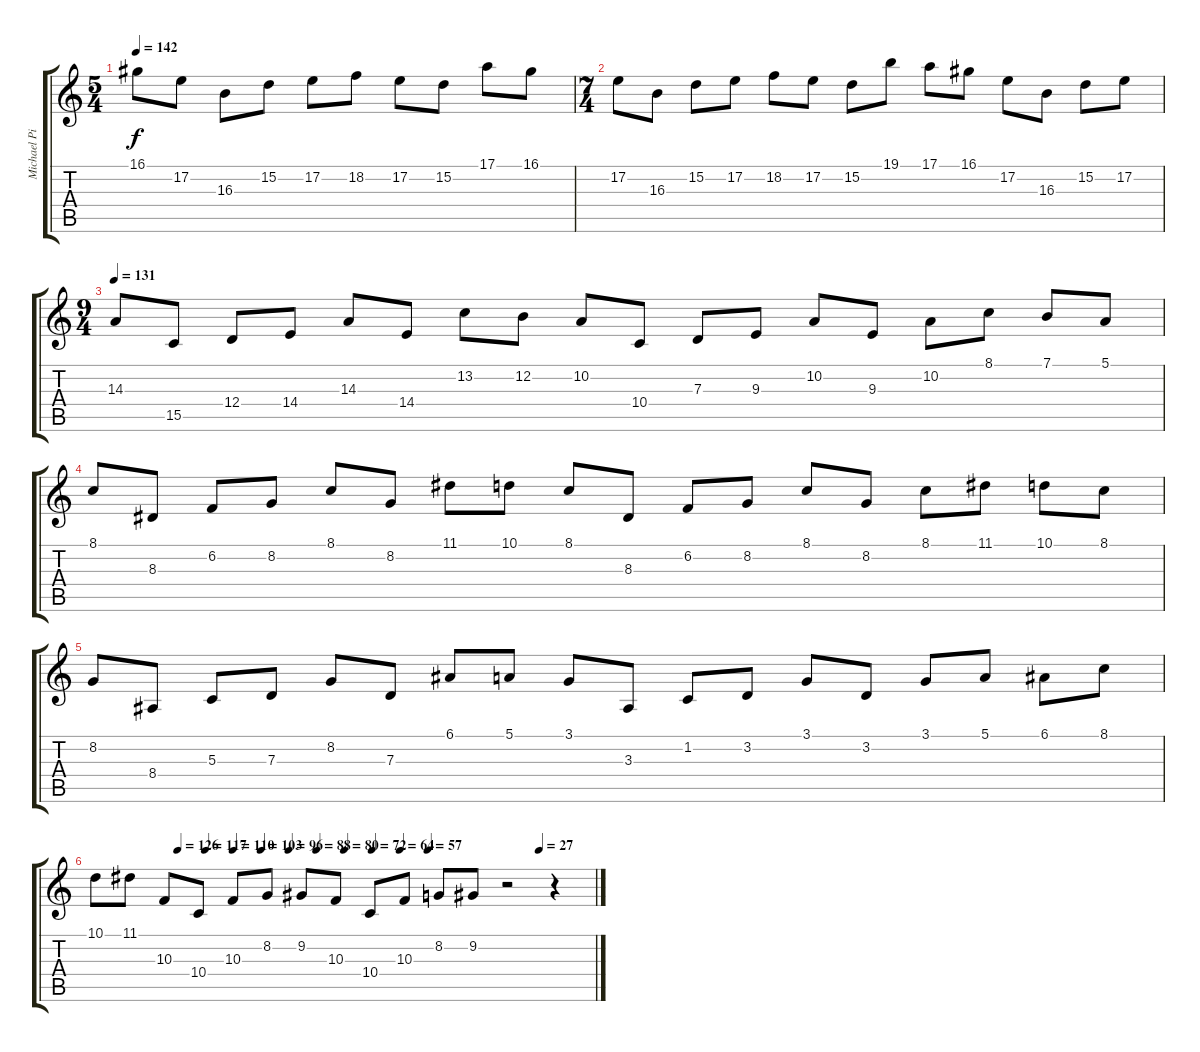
\track ("Michael Pinnella (harpsichord)" "Michael Pi") {instrument harpsichord}
\staff {score tabs}
\tuning (E4 B3 G3 D3 A2 E2) {hide}
\ts (5 4)
\tempo 142
\clef g2
\ks c
16.1.8{dy f} 17.2.8 16.3.8 15.2.8 17.2.8 18.2.8 17.2.8 15.2.8 17.1.8 16.1.8 |
\ts (7 4)
17.2.8 16.3.8 15.2.8 17.2.8 18.2.8 17.2.8 15.2.8 19.1.8 17.1.8 16.1.8 17.2.8 16.3.8 15.2.8 17.2.8 |
\ts (9 4)
\tempo 131
14.3.8{volume 15 balance 8} 15.5.8 12.4.8 14.4.8 14.3.8 14.4.8 13.2.8 12.2.8 10.2.8 10.4.8 7.3.8 9.3.8 10.2.8 9.3.8 10.2.8 8.1.8 7.1.8 5.1.8 |
8.1.8 8.3.8 6.2.8 8.2.8 8.1.8 8.2.8 11.1.8 10.1.8 8.1.8 8.3.8 6.2.8 8.2.8 8.1.8 8.2.8 8.1.8 11.1.8 10.1.8 8.1.8 |
8.2.8 8.4.8 5.3.8 7.3.8 8.2.8 7.3.8 6.1.8 5.1.8 3.1.8 3.3.8 1.2.8 3.2.8 3.1.8 3.2.8 3.1.8 5.1.8 6.1.8 8.1.8 |
\tempo (126 0.16666666666666666)
\tempo (117 0.2222222222222222)
\tempo (110 0.2777777777777778)
\tempo (103 0.3333333333333333)
\tempo (96 0.3888888888888889)
\tempo (88 0.4444444444444444)
\tempo (80 0.5)
\tempo (72 0.5555555555555556)
\tempo (64 0.6111111111111112)
\tempo (57 0.6666666666666666)
\tempo (27 0.8888888888888888)
10.1.8 11.1.8 10.3.8 10.4.8 10.3.8 8.2.8 9.2.8 10.3.8 10.4.8 10.3.8 8.2.8 9.2.8 r.2 r.4
